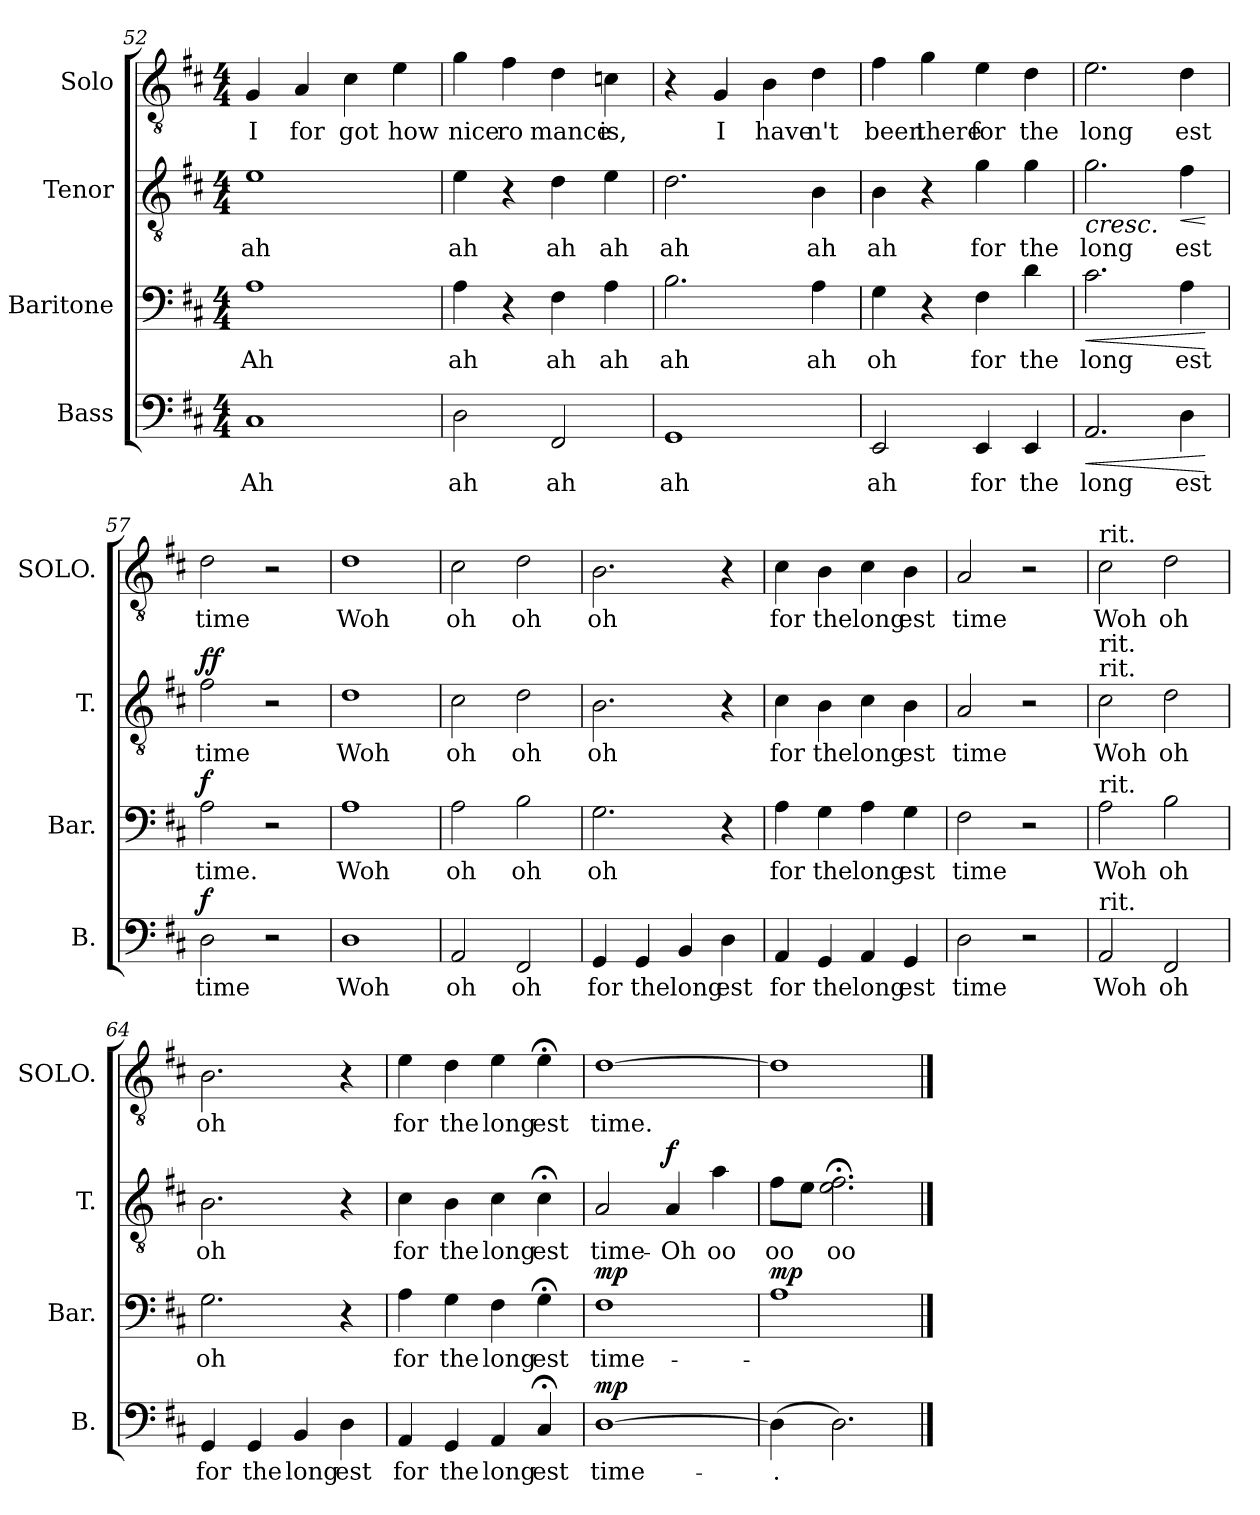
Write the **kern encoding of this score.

**kern	**text	**dynam	**kern	**text	**dynam	**kern	**text	**dynam	**kern	**text
*part4	*part4	*part4	*part3	*part3	*part3	*part2	*part2	*part2	*part1	*part1
*staff4	*staff4	*staff4	*staff3	*staff3	*staff3	*staff2	*staff2	*staff2	*staff1	*staff1
*I"Bass	*	*	*I"Baritone	*	*	*I"Tenor	*	*	*I"Solo	*
*I'B.	*	*	*I'Bar.	*	*	*I'T.	*	*	*I'SOLO.	*
*clefF4	*	*	*clefF4	*	*	*clefGv2	*	*	*clefGv2	*
*k[f#c#]	*	*	*k[f#c#]	*	*	*k[f#c#]	*	*	*k[f#c#]	*
*M4/4	*	*	*M4/4	*	*	*M4/4	*	*	*M4/4	*
=52	=52	=52	=52	=52	=52	=52	=52	=52	=52	=52
1C#	Ah	.	1A	Ah	.	1e	ah	.	4G/	I
.	.	.	.	.	.	.	.	.	4A/	for
.	.	.	.	.	.	.	.	.	4c#\	got
.	.	.	.	.	.	.	.	.	4e\	how
=53	=53	=53	=53	=53	=53	=53	=53	=53	=53	=53
2D\	ah	.	4A\	ah	.	4e\	ah	.	4g\	nice
.	.	.	4r	.	.	4r	.	.	4f#\	ro
2FF#/	ah	.	4F#\	ah	.	4d\	ah	.	4d\	mance
.	.	.	4A\	ah	.	4e\	ah	.	4cn\	is,
!!LO:LB:g=z
=54	=54	=54	=54	=54	=54	=54	=54	=54	=54	=54
1GG	ah	.	2.B\	ah	.	2.d\	ah	.	4r	.
.	.	.	.	.	.	.	.	.	4G/	I
.	.	.	.	.	.	.	.	.	4B\	have
.	.	.	4A\	ah	.	4B\	ah	.	4d\	n't
=55	=55	=55	=55	=55	=55	=55	=55	=55	=55	=55
2EE/	ah	.	4G\	oh	.	4B\	ah	.	4f#\	been
.	.	.	4r	.	.	4r	.	.	4g\	there
4EE/	for	.	4F#\	for	.	4g\	for	.	4e\	for
4EE/	the	.	4d\	the	.	4g\	the	.	4d\	the
=56	=56	=56	=56	=56	=56	=56	=56	=56	=56	=56
!	!	!LO:HP:b	!	!	!LO:HP:b	!	!	!LO:HP:b	!	!
2.AA/	long	<	2.c#\	long	<	2.g\	long	<	2.e\	long
!	!	!	!	!	!	!	!	!LO:HP:b	!	!
4D\	est	.	4A\	est	.	4f#\	est	<	4d\	est
.	.	[	.	.	[	.	.	[ [	.	.
=57	=57	=57	=57	=57	=57	=57	=57	=57	=57	=57
!	!	!LO:DY:b	!	!	!LO:DY:b	!	!	!LO:DY:b	!	!
!	!	!	!	!	!	!	!	!LO:DY:n=1:b	!	!
2D\	time	f	2A\	time.	f	2f#\	time	f f	2d\	time
2r	.	.	2r	.	.	2r	.	.	2r	.
=58	=58	=58	=58	=58	=58	=58	=58	=58	=58	=58
1D	Woh	.	1A	Woh	.	1d	Woh	.	1d	Woh
=59	=59	=59	=59	=59	=59	=59	=59	=59	=59	=59
2AA/	oh	.	2A\	oh	.	2c#\	oh	.	2c#\	oh
2FF#/	oh	.	2B\	oh	.	2d\	oh	.	2d\	oh
=60	=60	=60	=60	=60	=60	=60	=60	=60	=60	=60
4GG/	for	.	2.G\	oh	.	2.B\	oh	.	2.B\	oh
4GG/	the	.	.	.	.	.	.	.	.	.
4BB/	long	.	.	.	.	.	.	.	.	.
4D\	est	.	4r	.	.	4r	.	.	4r	.
!!LO:PB:g=z
=61	=61	=61	=61	=61	=61	=61	=61	=61	=61	=61
4AA/	for	.	4A\	for	.	4c#\	for	.	4c#\	for
4GG/	the	.	4G\	the	.	4B\	the	.	4B\	the
4AA/	long	.	4A\	long	.	4c#\	long	.	4c#\	long
4GG/	est	.	4G\	est	.	4B\	est	.	4B\	est
=62	=62	=62	=62	=62	=62	=62	=62	=62	=62	=62
2D\	time	.	2F#\	time	.	2A/	time	.	2A/	time
2r	.	.	2r	.	.	2r	.	.	2r	.
=63	=63	=63	=63	=63	=63	=63	=63	=63	=63	=63
*	*	*	*	*	*	*	*	*	*MM120	*
!	!	!	!	!	!	!	!	!	!LO:TX:a:t=rit.	!
!	!	!	!	!	!	!LO:TX:a:t=rit.	!	!	!	!
!	!	!	!	!	!	!LO:TX:a:t=rit.	!	!	!	!
!	!	!	!LO:TX:a:t=rit.	!	!	!	!	!	!	!
!LO:TX:a:t=rit.	!	!	!	!	!	!	!	!	!	!
2AA/	Woh	.	2A\	Woh	.	2c#\	Woh	.	2c#\	Woh
2FF#/	oh	.	2B\	oh	.	2d\	oh	.	2d\	oh
=64	=64	=64	=64	=64	=64	=64	=64	=64	=64	=64
4GG/	for	.	2.G\	oh	.	2.B\	oh	.	2.B\	oh
4GG/	the	.	.	.	.	.	.	.	.	.
4BB/	long	.	.	.	.	.	.	.	.	.
4D\	est	.	4r	.	.	4r	.	.	4r	.
=65	=65	=65	=65	=65	=65	=65	=65	=65	=65	=65
4AA/	for	.	4A\	for	.	4c#\	for	.	4e\	for
4GG/	the	.	4G\	the	.	4B\	the	.	4d\	the
4AA/	long	.	4F#\	long	.	4c#\	long	.	4e\	long
4C#;</	est	.	4G;<\	est	.	4c#;<\	est	.	4e;<\	est
=66	=66	=66	=66	=66	=66	=66	=66	=66	=66	=66
!	!	!LO:DY:b	!	!	!LO:DY:b	!	!	!LO:DY:b	!	!
!	!	!	!	!	!	!	!	!LO:DY:n=1:b	!	!
[1D	time-	mp	1F#	time-	mp	2A/	time-	mp mp	[1d	time.
!	!	!	!	!	!	!	!	!LO:DY:n=2:b	!	!
.	.	.	.	.	.	4A/	Oh	f	.	.
.	.	.	.	.	.	4a\	oo	.	.	.
!!LO:LB:g=z
=67	=67	=67	=67	=67	=67	=67	=67	=67	=67	=67
!	!	!	!	!	!LO:DY:b	!	!	!	!	!
(4D\]	-.	.	1A	.	mp	8f#\L	oo	.	1d]	.
.	.	.	.	.	.	8e\J	.	.	.	.
2.D\)	.	.	.	.	.	2.e\;< 2.f#\;<	oo	.	.	.
==	==	==	==	==	==	==	==	==	==	==
*-	*-	*-	*-	*-	*-	*-	*-	*-	*-	*-
